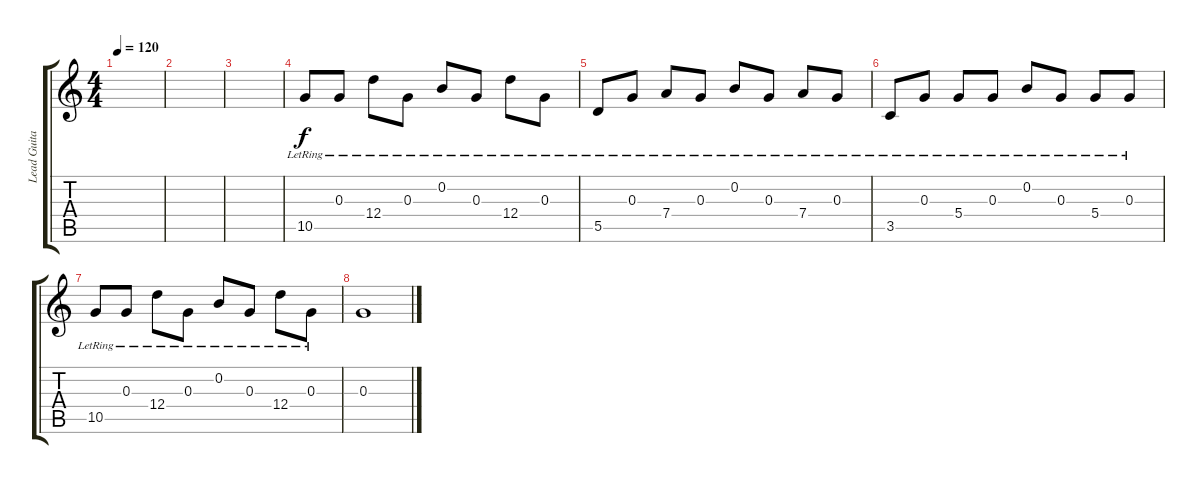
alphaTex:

\track ("Lead Guitar" "Lead Guita") {instrument electricguitarjazz}
\staff {score tabs}
\tuning (E4 B3 G3 D3 A2 E2) {hide}
\ts (4 4)
\tempo 120
\clef g2
\ks c
|
|
|
10.5{lr}.8 0.3{lr}.8 12.4{lr}.8 0.3{lr}.8 0.2{lr}.8 0.3{lr}.8 12.4{lr}.8 0.3{lr}.8 |
5.5{lr}.8 0.3{lr}.8 7.4{lr}.8 0.3{lr}.8 0.2{lr}.8 0.3{lr}.8 7.4{lr}.8 0.3{lr}.8 |
3.5{lr}.8 0.3{lr}.8 5.4{lr}.8 0.3{lr}.8 0.2{lr}.8 0.3{lr}.8 5.4{lr}.8 0.3{lr}.8 |
10.5{lr}.8 0.3{lr}.8 12.4{lr}.8 0.3{lr}.8 0.2{lr}.8 0.3{lr}.8 12.4{lr}.8 0.3{lr}.8 |
0.3.1
